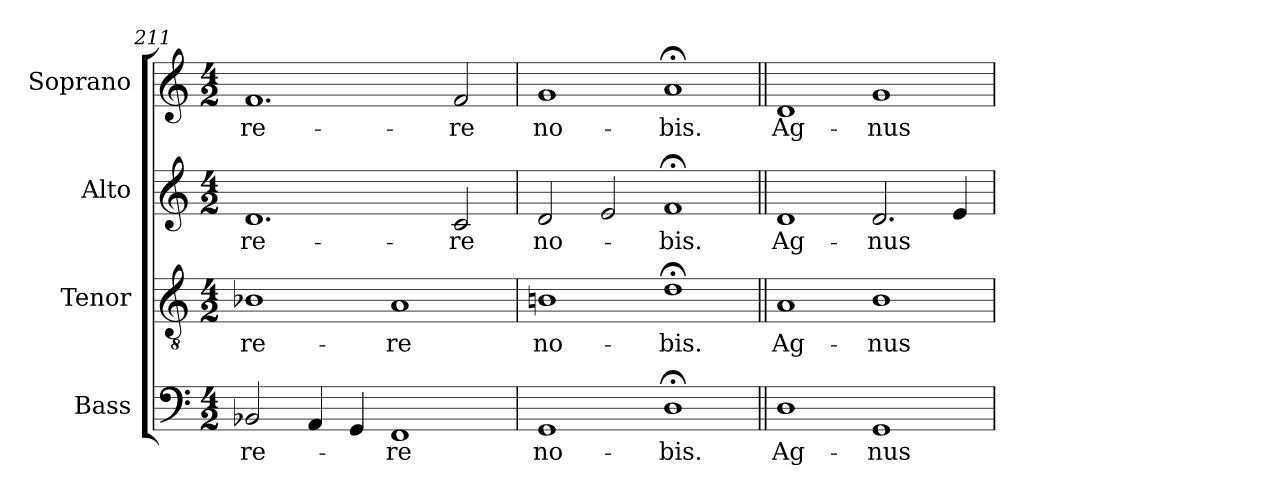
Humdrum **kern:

**kern	**text	**kern	**text	**kern	**text	**kern	**text
*part4	*part4	*part3	*part3	*part2	*part2	*part1	*part1
*staff4	*staff4	*staff3	*staff3	*staff2	*staff2	*staff1	*staff1
*I"Bass	*	*I"Tenor	*	*I"Alto	*	*I"Soprano	*
*clefF4	*	*clefGv2	*	*clefG2	*	*clefG2	*
*k[]	*	*k[]	*	*k[]	*	*k[]	*
*C:	*	*C:	*	*C:	*	*C:	*
*M4/2	*	*M4/2	*	*M4/2	*	*M4/2	*
=211	=211	=211	=211	=211	=211	=211	=211
2BB-X/	-re-	1B-X	-re-	1.d	-re-	1.f	-re-
4AA/	.	.	.	.	.	.	.
4GG/	.	.	.	.	.	.	.
1FF	-re	1A	-re	.	.	.	.
.	.	.	.	2c/	-re	2f/	-re
=212	=212	=212	=212	=212	=212	=212	=212
1GG	no-	1Bn	no-	2d/	no-	1g	no-
.	.	.	.	2e/	.	.	.
1D;<	-bis.	1d;<	-bis.	1f;<	-bis.	1a;<	-bis.
=213||	=213||	=213||	=213||	=213||	=213||	=213||	=213||
1D	Ag-	1A	Ag-	1d	Ag-	1d	Ag-
1GG	-nus	1B	-nus	2.d/	-nus	1g	-nus
.	.	.	.	4e/	.	.	.
=	=	=	=	=	=	=	=
*-	*-	*-	*-	*-	*-	*-	*-
